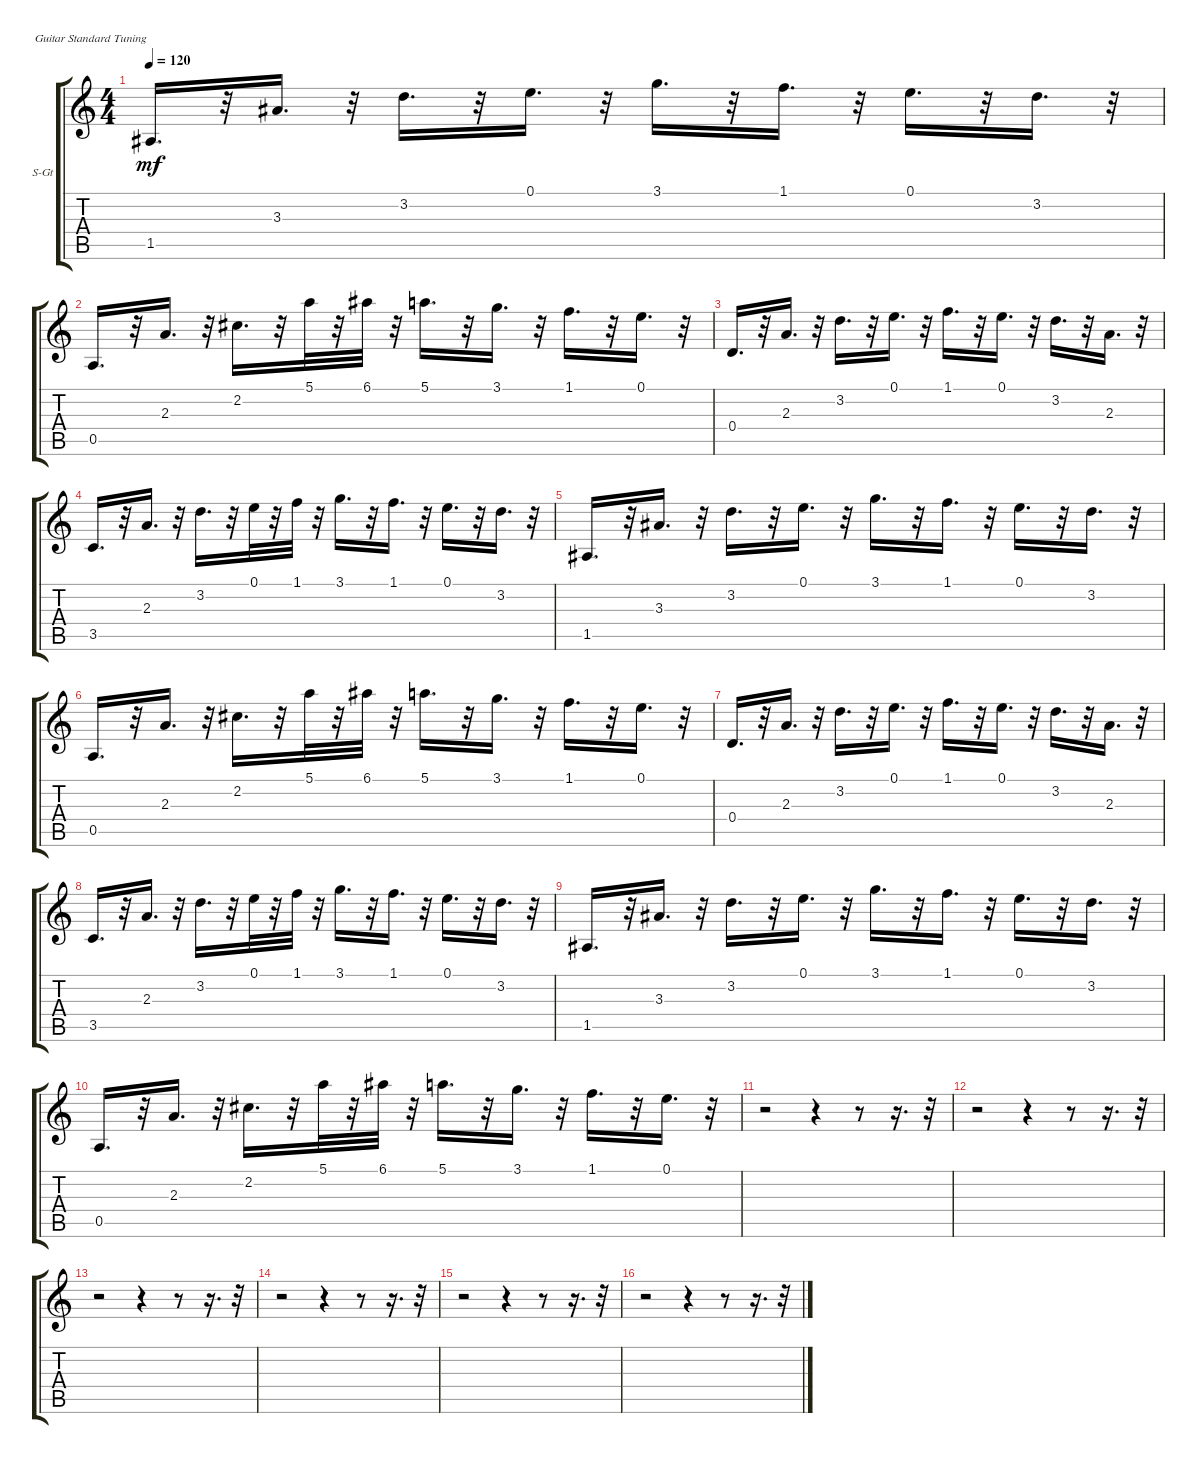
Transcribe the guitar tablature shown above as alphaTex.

\bracketExtendMode groupsimilarinstruments
\firstSystemTrackNameOrientation horizontal
\otherSystemsTrackNameOrientation horizontal
\track ("" "S-Gt") {instrument acousticguitarsteel}
\staff {score tabs}
\tuning (E4 B3 G3 D3 A2 E2)
\ts (4 4)
\tempo 120
\clef g2
\ks c
1.5.16{d dy mf} r.32 3.3.16{d} r.32 3.2.16{d} r.32 0.1.16{d} r.32 3.1.16{d} r.32 1.1.16{d} r.32 0.1.16{d} r.32 3.2.16{d} r.32 |
0.5.16{d} r.32 2.3.16{d} r.32 2.2.16{d} r.32 5.1.32 r.32 6.1.32 r.32 5.1.16{d} r.32 3.1.16{d} r.32 1.1.16{d} r.32 0.1.16{d} r.32 |
0.4.16{d} r.32 2.3.16{d} r.32 3.2.16{d} r.32 0.1.16{d} r.32 1.1.16{d} r.32 0.1.16{d} r.32 3.2.16{d} r.32 2.3.16{d} r.32 |
3.5.16{d} r.32 2.3.16{d} r.32 3.2.16{d} r.32 0.1.32 r.32 1.1.32 r.32 3.1.16{d} r.32 1.1.16{d} r.32 0.1.16{d} r.32 3.2.16{d} r.32 |
1.5.16{d} r.32 3.3.16{d} r.32 3.2.16{d} r.32 0.1.16{d} r.32 3.1.16{d} r.32 1.1.16{d} r.32 0.1.16{d} r.32 3.2.16{d} r.32 |
0.5.16{d} r.32 2.3.16{d} r.32 2.2.16{d} r.32 5.1.32 r.32 6.1.32 r.32 5.1.16{d} r.32 3.1.16{d} r.32 1.1.16{d} r.32 0.1.16{d} r.32 |
0.4.16{d} r.32 2.3.16{d} r.32 3.2.16{d} r.32 0.1.16{d} r.32 1.1.16{d} r.32 0.1.16{d} r.32 3.2.16{d} r.32 2.3.16{d} r.32 |
3.5.16{d} r.32 2.3.16{d} r.32 3.2.16{d} r.32 0.1.32 r.32 1.1.32 r.32 3.1.16{d} r.32 1.1.16{d} r.32 0.1.16{d} r.32 3.2.16{d} r.32 |
1.5.16{d} r.32 3.3.16{d} r.32 3.2.16{d} r.32 0.1.16{d} r.32 3.1.16{d} r.32 1.1.16{d} r.32 0.1.16{d} r.32 3.2.16{d} r.32 |
0.5.16{d} r.32 2.3.16{d} r.32 2.2.16{d} r.32 5.1.32 r.32 6.1.32 r.32 5.1.16{d} r.32 3.1.16{d} r.32 1.1.16{d} r.32 0.1.16{d} r.32 |
r.2 r.4 r.8 r.16{d} r.32 |
r.2 r.4 r.8 r.16{d} r.32 |
r.2 r.4 r.8 r.16{d} r.32 |
r.2 r.4 r.8 r.16{d} r.32 |
r.2 r.4 r.8 r.16{d} r.32 |
r.2 r.4 r.8 r.16{d} r.32
